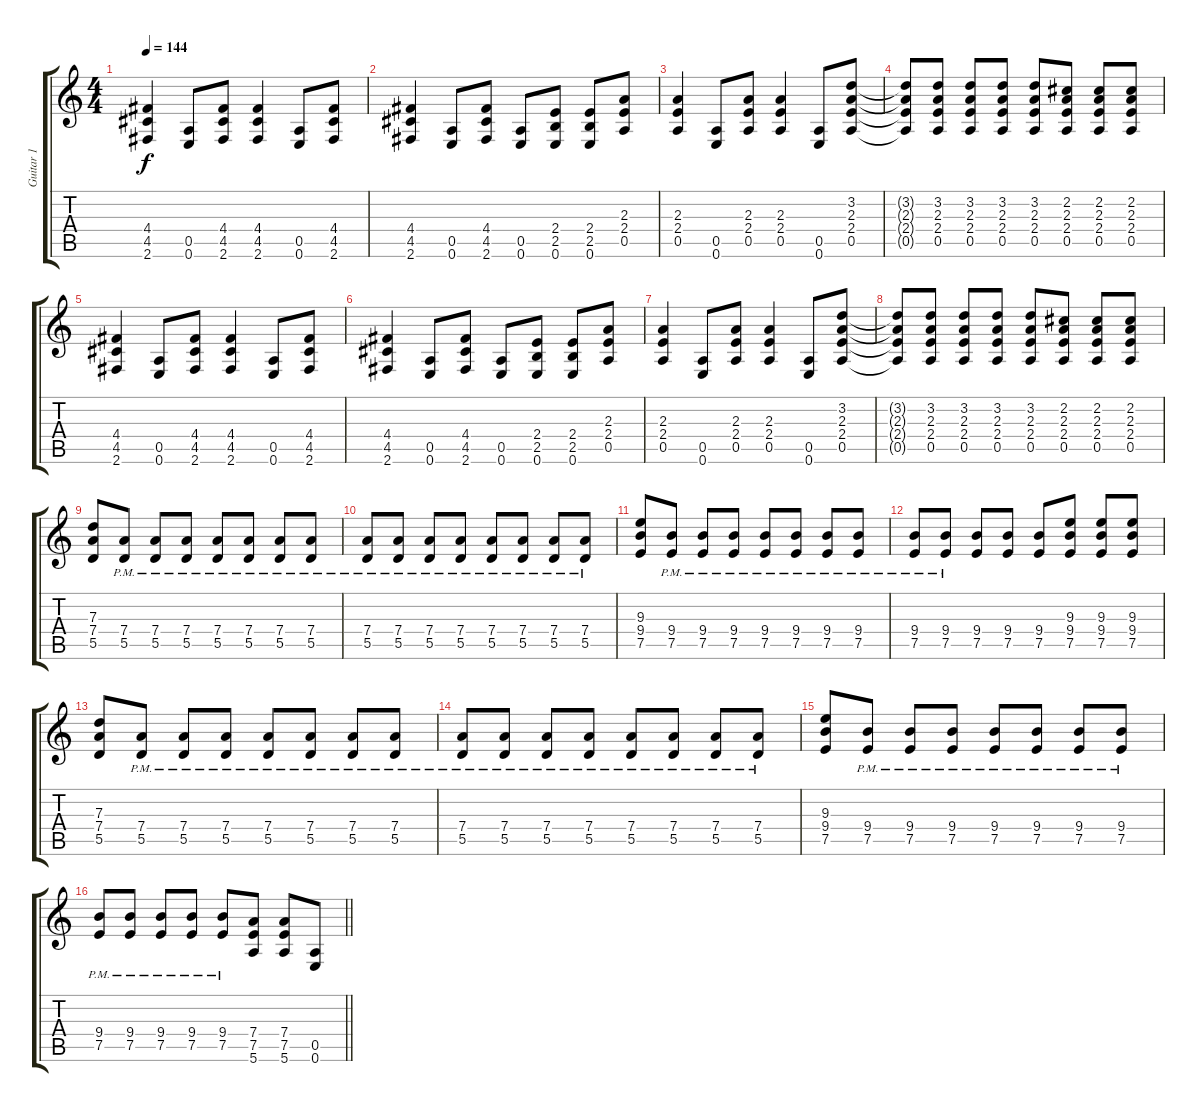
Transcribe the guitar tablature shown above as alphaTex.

\track ("Guitar 1" "Guitar 1") {instrument overdrivenguitar}
\staff {score tabs}
\tuning (E4 B3 G3 D3 A2 E2) {hide}
\ts (4 4)
\tempo 144
\clef g2
\ks c
(4.4 4.5 2.6).4{dy f} (0.5 0.6).8 (4.4 4.5 2.6).8 (4.4 4.5 2.6).4 (0.5 0.6).8 (4.4 4.5 2.6).8 |
(4.4 4.5 2.6).4 (0.5 0.6).8 (4.4 4.5 2.6).8 (0.5 0.6).8 (2.4 2.5 0.6).8 (2.4 2.5 0.6).8 (2.3 2.4 0.5).8 |
(2.3 2.4 0.5).4 (0.5 0.6).8 (2.3 2.4 0.5).8 (2.3 2.4 0.5).4 (0.5 0.6).8 (3.2 2.3 2.4 0.5).8 |
(3.2{t} 2.3{t} 2.4{t} 0.5{t}).8 (3.2 2.3 2.4 0.5).8 (3.2 2.3 2.4 0.5).8 (3.2 2.3 2.4 0.5).8 (3.2 2.3 2.4 0.5).8 (2.2 2.3 2.4 0.5).8 (2.2 2.3 2.4 0.5).8 (2.2 2.3 2.4 0.5).8 |
(4.4 4.5 2.6).4 (0.5 0.6).8 (4.4 4.5 2.6).8 (4.4 4.5 2.6).4 (0.5 0.6).8 (4.4 4.5 2.6).8 |
(4.4 4.5 2.6).4 (0.5 0.6).8 (4.4 4.5 2.6).8 (0.5 0.6).8 (2.4 2.5 0.6).8 (2.4 2.5 0.6).8 (2.3 2.4 0.5).8 |
(2.3 2.4 0.5).4 (0.5 0.6).8 (2.3 2.4 0.5).8 (2.3 2.4 0.5).4 (0.5 0.6).8 (3.2 2.3 2.4 0.5).8 |
(3.2{t} 2.3{t} 2.4{t} 0.5{t}).8 (3.2 2.3 2.4 0.5).8 (3.2 2.3 2.4 0.5).8 (3.2 2.3 2.4 0.5).8 (3.2 2.3 2.4 0.5).8 (2.2 2.3 2.4 0.5).8 (2.2 2.3 2.4 0.5).8 (2.2 2.3 2.4 0.5).8 |
(7.3 7.4 5.5).8 (7.4{pm} 5.5{pm}).8 (7.4{pm} 5.5{pm}).8 (7.4{pm} 5.5{pm}).8 (7.4{pm} 5.5{pm}).8 (7.4{pm} 5.5{pm}).8 (7.4{pm} 5.5{pm}).8 (7.4{pm} 5.5{pm}).8 |
(7.4{pm} 5.5{pm}).8 (7.4{pm} 5.5{pm}).8 (7.4{pm} 5.5{pm}).8 (7.4{pm} 5.5{pm}).8 (7.4{pm} 5.5{pm}).8 (7.4{pm} 5.5{pm}).8 (7.4{pm} 5.5{pm}).8 (7.4{pm} 5.5{pm}).8 |
(9.3 9.4 7.5).8 (9.4{pm} 7.5{pm}).8 (9.4{pm} 7.5{pm}).8 (9.4{pm} 7.5{pm}).8 (9.4{pm} 7.5{pm}).8 (9.4{pm} 7.5{pm}).8 (9.4{pm} 7.5{pm}).8 (9.4{pm} 7.5{pm}).8 |
(9.4{pm} 7.5{pm}).8 (9.4{pm} 7.5{pm}).8 (9.4 7.5).8 (9.4 7.5).8 (9.4 7.5).8 (9.3 9.4 7.5).8 (9.3 9.4 7.5).8 (9.3 9.4 7.5).8 |
(7.3 7.4 5.5).8 (7.4{pm} 5.5{pm}).8 (7.4{pm} 5.5{pm}).8 (7.4{pm} 5.5{pm}).8 (7.4{pm} 5.5{pm}).8 (7.4{pm} 5.5{pm}).8 (7.4{pm} 5.5{pm}).8 (7.4{pm} 5.5{pm}).8 |
(7.4{pm} 5.5{pm}).8 (7.4{pm} 5.5{pm}).8 (7.4{pm} 5.5{pm}).8 (7.4{pm} 5.5{pm}).8 (7.4{pm} 5.5{pm}).8 (7.4{pm} 5.5{pm}).8 (7.4{pm} 5.5{pm}).8 (7.4{pm} 5.5{pm}).8 |
(9.3 9.4 7.5).8 (9.4{pm} 7.5{pm}).8 (9.4{pm} 7.5{pm}).8 (9.4{pm} 7.5{pm}).8 (9.4{pm} 7.5{pm}).8 (9.4{pm} 7.5{pm}).8 (9.4{pm} 7.5{pm}).8 (9.4{pm} 7.5{pm}).8 |
\barLineRight lightlight
(9.4{pm} 7.5{pm}).8 (9.4{pm} 7.5{pm}).8 (9.4{pm} 7.5{pm}).8 (9.4{pm} 7.5{pm}).8 (9.4{pm} 7.5{pm}).8 (7.4 7.5 5.6).8 (7.4 7.5 5.6).8 (0.5 0.6).8
